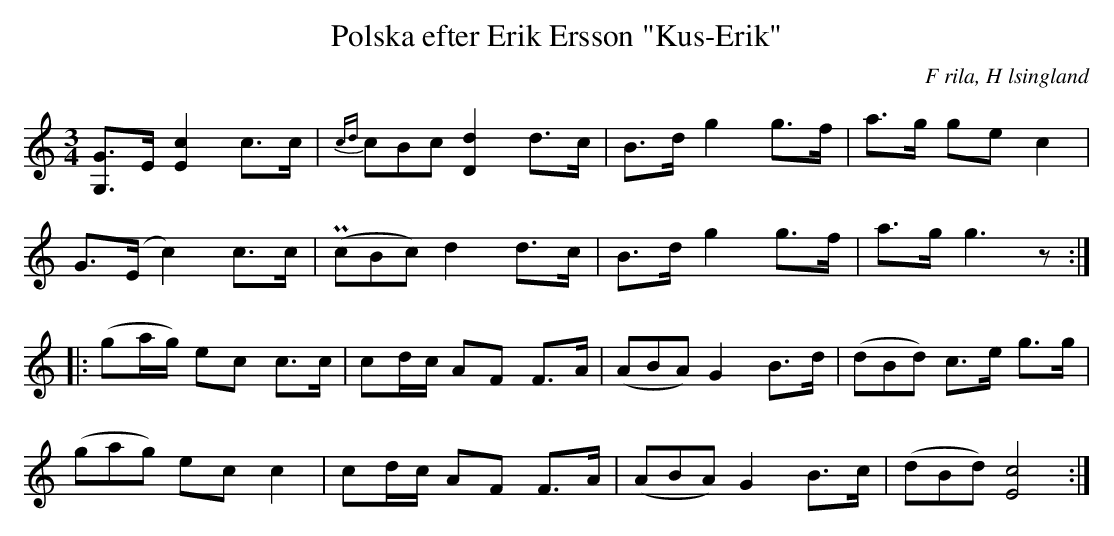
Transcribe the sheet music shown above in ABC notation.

X:1
T: Polska efter Erik Ersson "Kus-Erik"
O: F rila, H lsingland
M: 3/4
L: 1/16
K: C
[G,2G2]>E2 [c4E4] c2>c2 | (3{cd}c2B2c2 [dD]4 d2>c2 | B2>d2 g4 g2>f2 | a2>g2 g2e2 c4 |
G2>(E2     c4)    c2>c2 | ((3Pc2B2c2) d4    d2>c2 | B2>d2 g4 g2>f2 | a2>g2 g6 z2   ::
(g2ag) e2c2 c2>c2 | c2dc A2F2 F2>A2 | ((3A2B2A2) G4 B2>d2 | ((3d2B2d2) c2>e2 g2>g2 |
((3g2a2g2) e2c2 c4    | c2dc A2F2 F2>A2 | ((3A2B2A2) G4 B2>c2 | ((3d2B2d2) [cE]8 :|
